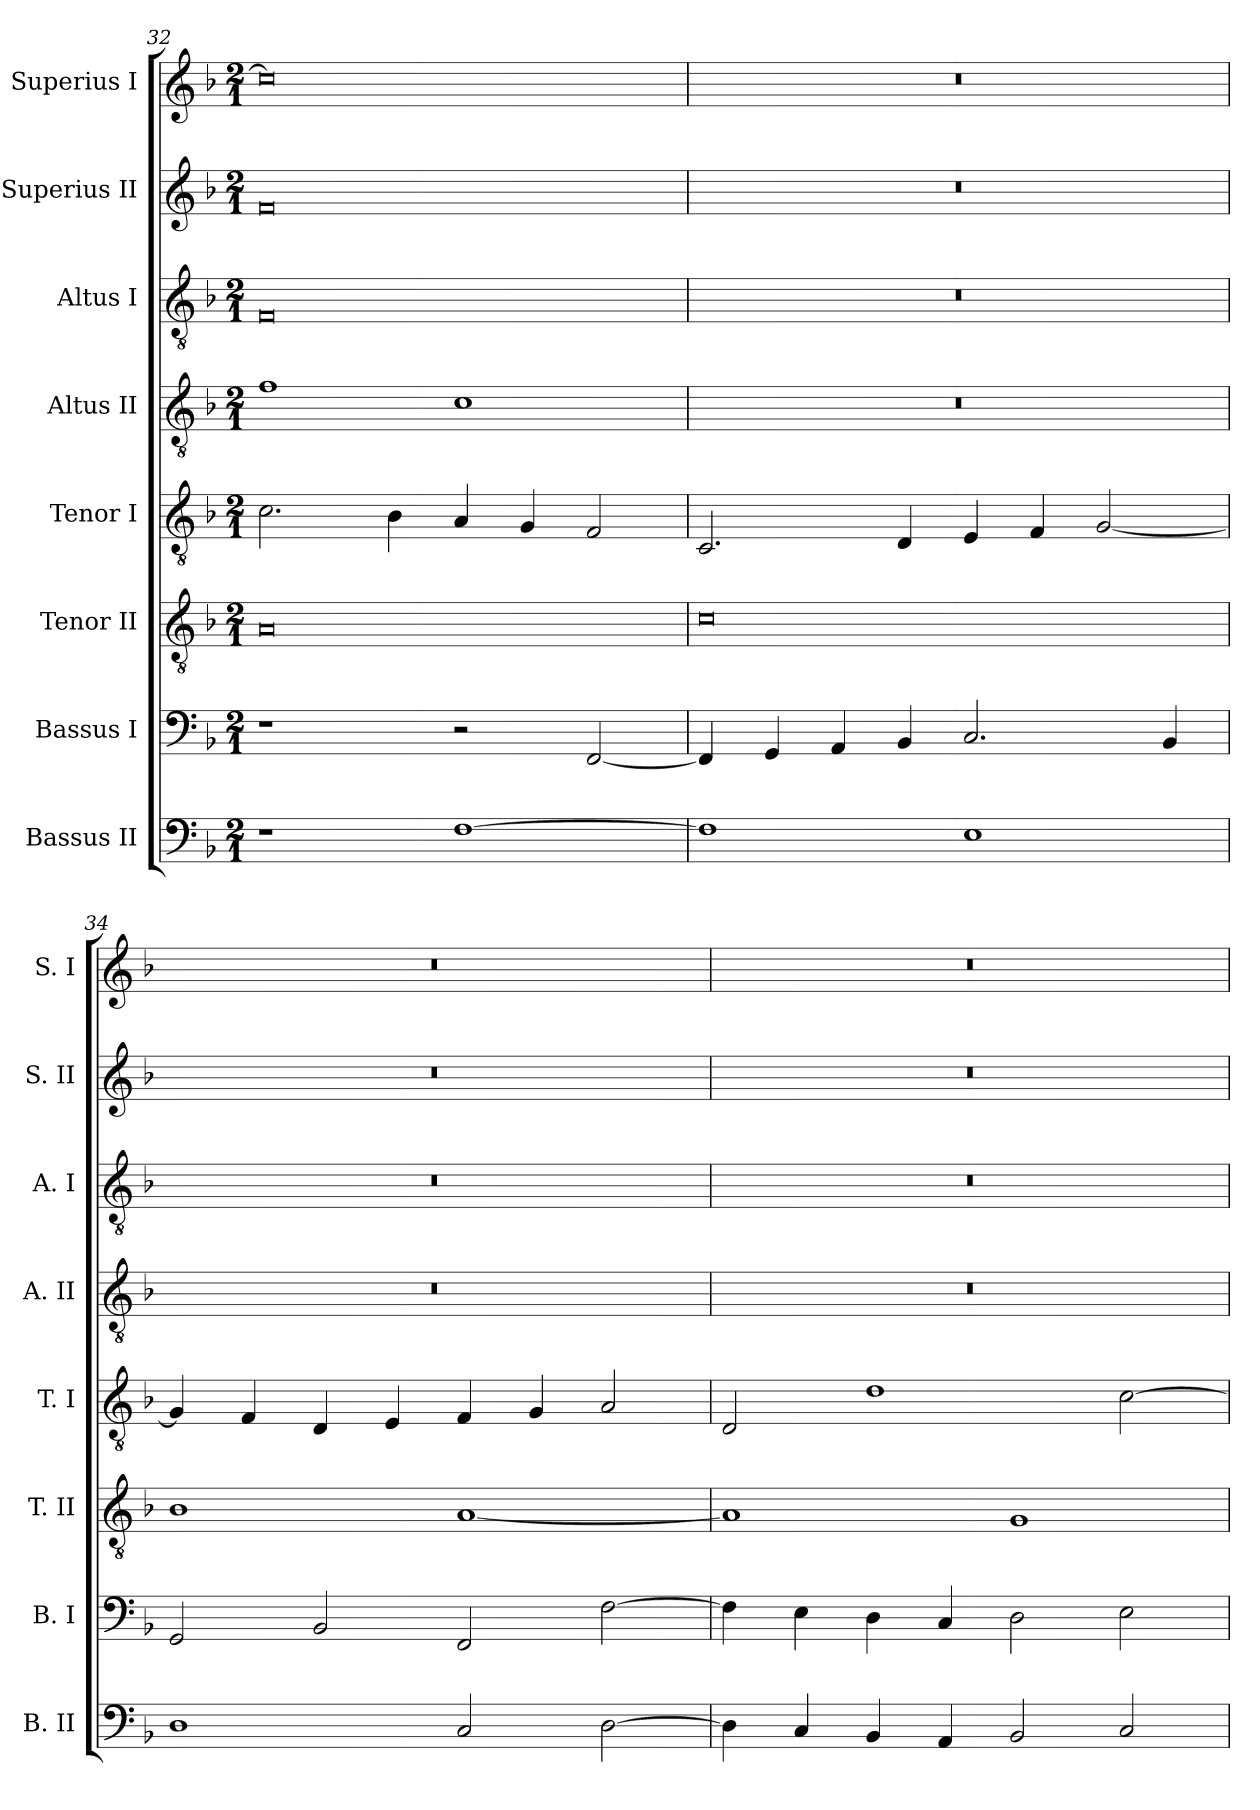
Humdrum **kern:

**kern	**kern	**kern	**kern	**kern	**kern	**kern	**kern
*part8	*part7	*part6	*part5	*part4	*part3	*part2	*part1
*staff8	*staff7	*staff6	*staff5	*staff4	*staff3	*staff2	*staff1
*I"Bassus II	*I"Bassus I	*I"Tenor II	*I"Tenor I	*I"Altus II	*I"Altus I	*I"Superius II	*I"Superius I
*I'B. II	*I'B. I	*I'T. II	*I'T. I	*I'A. II	*I'A. I	*I'S. II	*I'S. I
*clefF4	*clefF4	*clefGv2	*clefGv2	*clefGv2	*clefGv2	*clefG2	*clefG2
*k[b-]	*k[b-]	*k[b-]	*k[b-]	*k[b-]	*k[b-]	*k[b-]	*k[b-]
*F:	*F:	*F:	*F:	*F:	*F:	*F:	*F:
*M2/1	*M2/1	*M2/1	*M2/1	*M2/1	*M2/1	*M2/1	*M2/1
=32	=32	=32	=32	=32	=32	=32	=32
1r	1r	0A	2.c	1f	0F	0f	0cc]
.	.	.	4B-	.	.	.	.
[1F	2r	.	4A	1c	.	.	.
.	.	.	4G	.	.	.	.
.	[2FF	.	2F	.	.	.	.
=33	=33	=33	=33	=33	=33	=33	=33
1F]	4FF]	0c	2.C	0r	0r	0r	0r
.	4GG	.	.	.	.	.	.
.	4AA	.	.	.	.	.	.
.	4BB-	.	4D	.	.	.	.
1E	2.C	.	4E	.	.	.	.
.	.	.	4F	.	.	.	.
.	.	.	[2G	.	.	.	.
.	4BB-	.	.	.	.	.	.
=34	=34	=34	=34	=34	=34	=34	=34
1D	2GG	1B-	4G]	0r	0r	0r	0r
.	.	.	4F	.	.	.	.
.	2BB-	.	4D	.	.	.	.
.	.	.	4E	.	.	.	.
2C	2FF	[1A	4F	.	.	.	.
.	.	.	4G	.	.	.	.
[2D	[2F	.	2A	.	.	.	.
=35	=35	=35	=35	=35	=35	=35	=35
4D]	4F]	1A]	2D	0r	0r	0r	0r
4C	4E	.	.	.	.	.	.
4BB-	4D	.	1d	.	.	.	.
4AA	4C	.	.	.	.	.	.
2BB-	2D	1G	.	.	.	.	.
2C	2E	.	[2c	.	.	.	.
=	=	=	=	=	=	=	=
*-	*-	*-	*-	*-	*-	*-	*-
